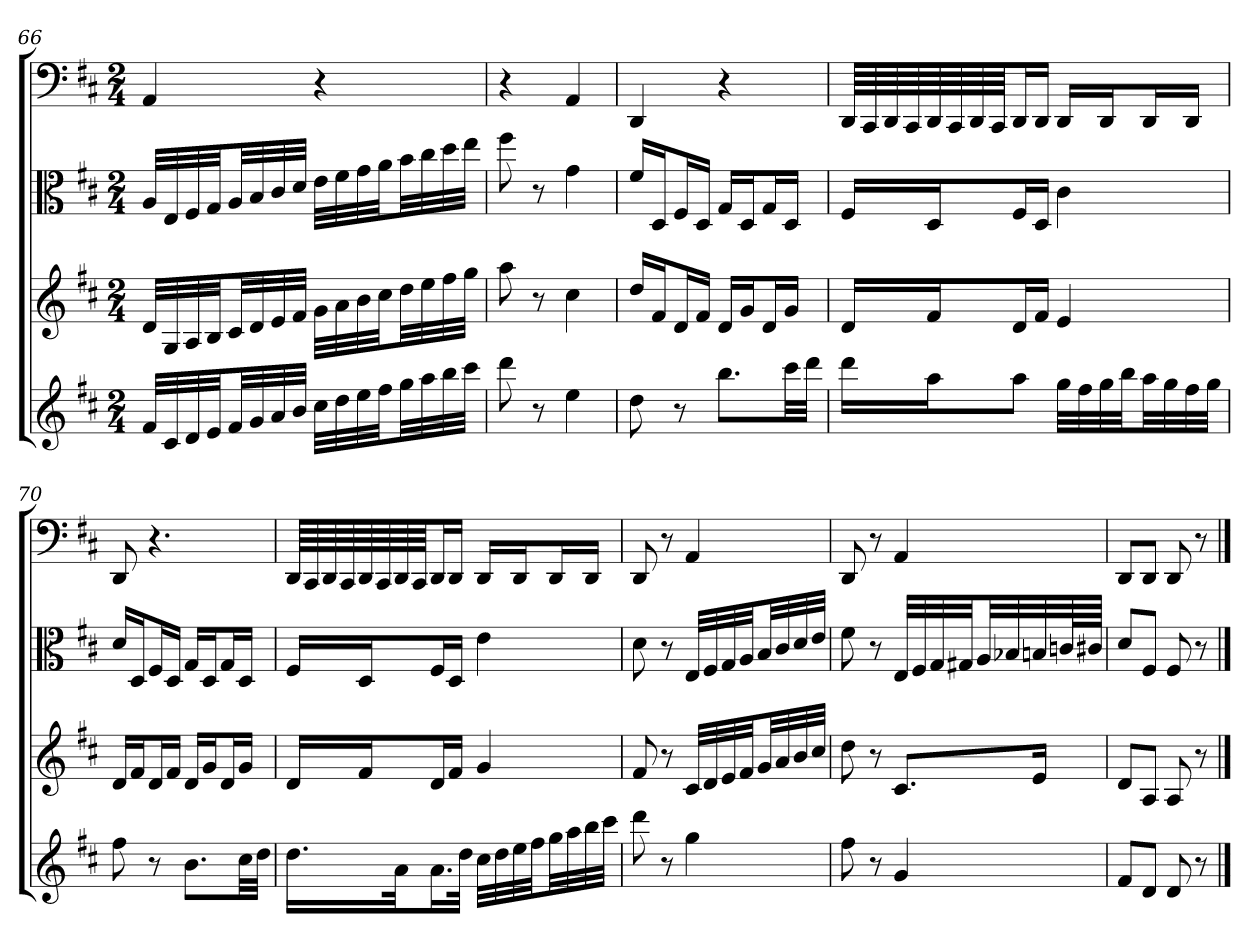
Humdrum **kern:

**kern	**kern	**kern	**kern
*part4	*part3	*part2	*part1
*staff4	*staff3	*staff2	*staff1
*	*	*clefC3	*clefF4
*k[f#c#]	*k[f#c#]	*k[f#c#]	*k[f#c#]
*D:	*D:	*D:	*D:
*M2/4	*M2/4	*M2/4	*M2/4
=66	=66	=66	=66
32f#LLL	32dLLL	32A/LLL	4AA
32c#	32G	32E/	.
32d	32A	32F#/	.
32eJJ	32BJJ	32G/JJ	.
32f#LL	32c#LL	32A/LL	.
32g	32d	32B/	.
32a	32e	32c#/	.
32bJJJ	32f#JJJ	32d/JJJ	.
32cc#LLL	32gLLL	32e\LLL	4r
32dd	32a	32f#\	.
32ee	32b	32g\	.
32ff#JJ	32cc#JJ	32a\JJ	.
32ggLL	32ddLL	32b\LL	.
32aa	32ee	32cc#\	.
32bb	32ff#	32dd\	.
32ccc#JJJ	32ggJJJ	32ee\JJJ	.
=67	=67	=67	=67
8ddd	8aa	8ff#	4r
8r	8r	8r	.
4ee	4cc#	4g	4AA
=68	=68	=68	=68
8dd	16ddLL	16f#/LL	4DD
.	16f#J	16D/J	.
8r	16dL	16F#/L	.
.	16f#JJ	16D/JJ	.
8.bbL	16dLL	16G/LL	4r
.	16gJ	16D/J	.
.	16dL	16G/L	.
32ccc#LL	16gJJ	16D/JJ	.
32dddJJJ	.	.	.
=69	=69	=69	=69
16dddLL	16dLL	16F#/LL	64DD/LLLL
.	.	.	64CC#/
.	.	.	64DD/
.	.	.	64CC#/
16aaJ	16f#J	16D/J	64DD/
.	.	.	64CC#/
.	.	.	64DD/
.	.	.	64CC#/JJJ
8aaJ	16dL	16F#/L	16DD/L
.	16f#JJ	16D/JJ	16DD/JJ
32ggLLL	4e	4c#	16DD/LL
32ff#	.	.	.
32gg	.	.	16DD/J
32bbJJ	.	.	.
32aaLL	.	.	16DD/L
32gg	.	.	.
32ff#	.	.	16DD/JJ
32ggJJJ	.	.	.
=70	=70	=70	=70
8ff#	16dLL	16d/LL	8DD
.	16f#J	16D/J	.
8r	16dL	16F#/L	4.r
.	16f#JJ	16D/JJ	.
8.bL	16dLL	16G/LL	.
.	16gJ	16D/J	.
.	16dL	16G/L	.
32cc#LL	16gJJ	16D/JJ	.
32ddJJJ	.	.	.
=71	=71	=71	=71
16.ddLL	16dLL	16F#/LL	64DD/LLLL
.	.	.	64CC#/
.	.	.	64DD/
.	.	.	64CC#/
.	16f#J	16D/J	64DD/
.	.	.	64CC#/
32aJk	.	.	64DD/
.	.	.	64CC#/JJJ
16.aL	16dL	16F#/L	16DD/L
.	16f#JJ	16D/JJ	16DD/JJ
32ddJJk	.	.	.
32cc#LLL	4g	4e	16DD/LL
32dd	.	.	.
32ee	.	.	16DD/J
32ff#JJ	.	.	.
32ggLL	.	.	16DD/L
32aa	.	.	.
32bb	.	.	16DD/JJ
32ccc#JJJ	.	.	.
=72	=72	=72	=72
8ddd	8f#	8d	8DD
8r	8r	8r	8r
4gg	32c#LLL	32E/LLL	4AA
.	32d	32F#/	.
.	32e	32G/	.
.	32f#JJ	32A/JJ	.
.	32gLL	32B/LL	.
.	32a	32c#/	.
.	32b	32d/	.
.	32cc#JJJ	32e/JJJ	.
=73	=73	=73	=73
8ff#	8dd	8f#	8DD
8r	8r	8r	8r
4g	8.c#L	32E/LLL	4AA
.	.	32F#/	.
.	.	32G/	.
.	.	32G#X/JJ	.
.	.	32A/LL	.
.	.	32B-X/	.
.	16eJk	32Bn/	.
.	.	64cn/L	.
.	.	64c#X/JJJJ	.
=74	=74	=74	=74
8f#L	8dL	8d/L	8DD/L
8dJ	8AJ	8F#/J	8DD/J
8d	8A	8F#	8DD
8r	8r	8r	8r
==	==	==	==
*-	*-	*-	*-
